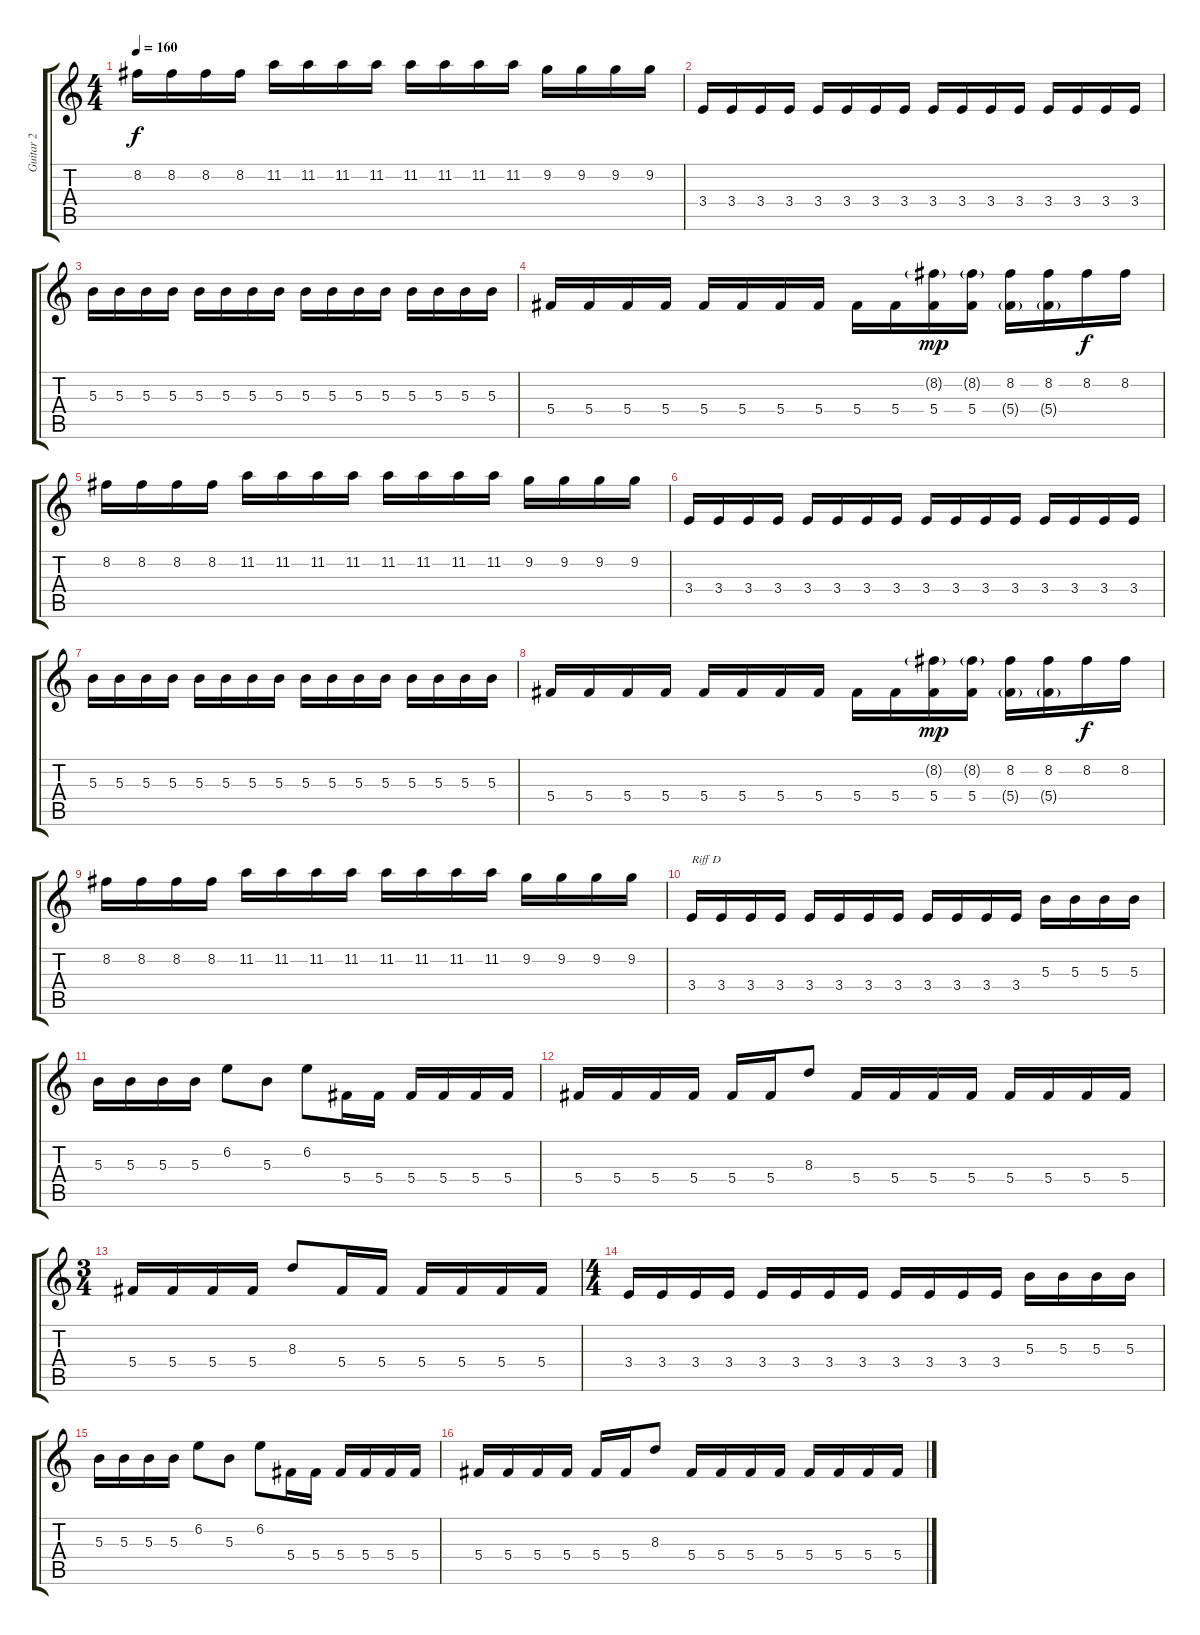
\track ("Guitar 2" "Guitar 2") {instrument distortionguitar}
\staff {score tabs}
\tuning (Eb4 Bb3 Gb3 Db3 Ab2 Eb2) {hide}
\ts (4 4)
\tempo 160
\clef g2
\ks c
8.2.16{dy f} 8.2.16 8.2.16 8.2.16 11.2.16 11.2.16 11.2.16 11.2.16 11.2.16 11.2.16 11.2.16 11.2.16 9.2.16 9.2.16 9.2.16 9.2.16 |
3.4.16{txt " "} 3.4.16 3.4.16 3.4.16 3.4.16 3.4.16 3.4.16 3.4.16 3.4.16 3.4.16 3.4.16 3.4.16 3.4.16 3.4.16 3.4.16 3.4.16 |
5.3.16 5.3.16 5.3.16 5.3.16 5.3.16 5.3.16 5.3.16 5.3.16 5.3.16 5.3.16 5.3.16 5.3.16 5.3.16 5.3.16 5.3.16 5.3.16 |
5.4.16 5.4.16 5.4.16 5.4.16 5.4.16 5.4.16 5.4.16 5.4.16 5.4.16 5.4.16 (8.2{g} 5.4).16{dy mp} (8.2{g} 5.4).16 (8.2 5.4{g}).16 (8.2 5.4{g}).16 8.2.16{dy f} 8.2.16 |
8.2.16 8.2.16 8.2.16 8.2.16 11.2.16 11.2.16 11.2.16 11.2.16 11.2.16 11.2.16 11.2.16 11.2.16 9.2.16 9.2.16 9.2.16 9.2.16 |
3.4.16{txt " "} 3.4.16 3.4.16 3.4.16 3.4.16 3.4.16 3.4.16 3.4.16 3.4.16 3.4.16 3.4.16 3.4.16 3.4.16 3.4.16 3.4.16 3.4.16 |
5.3.16 5.3.16 5.3.16 5.3.16 5.3.16 5.3.16 5.3.16 5.3.16 5.3.16 5.3.16 5.3.16 5.3.16 5.3.16 5.3.16 5.3.16 5.3.16 |
5.4.16 5.4.16 5.4.16 5.4.16 5.4.16 5.4.16 5.4.16 5.4.16 5.4.16 5.4.16 (8.2{g} 5.4).16{dy mp} (8.2{g} 5.4).16 (8.2 5.4{g}).16 (8.2 5.4{g}).16 8.2.16{dy f} 8.2.16 |
8.2.16 8.2.16 8.2.16 8.2.16 11.2.16 11.2.16 11.2.16 11.2.16 11.2.16 11.2.16 11.2.16 11.2.16 9.2.16 9.2.16 9.2.16 9.2.16 |
3.4.16{txt "Riff D"} 3.4.16 3.4.16 3.4.16 3.4.16 3.4.16 3.4.16 3.4.16 3.4.16 3.4.16 3.4.16 3.4.16 5.3.16 5.3.16 5.3.16 5.3.16 |
5.3.16 5.3.16 5.3.16 5.3.16 6.2.8 5.3.8 6.2.8 5.4.16 5.4.16 5.4.16 5.4.16 5.4.16 5.4.16 |
5.4.16 5.4.16 5.4.16 5.4.16 5.4.16 5.4.16 8.3.8 5.4.16 5.4.16 5.4.16 5.4.16 5.4.16 5.4.16 5.4.16 5.4.16 |
\ts (3 4)
5.4.16 5.4.16 5.4.16 5.4.16 8.3.8 5.4.16 5.4.16 5.4.16 5.4.16 5.4.16 5.4.16 |
\ts (4 4)
3.4.16{txt " "} 3.4.16 3.4.16 3.4.16 3.4.16 3.4.16 3.4.16 3.4.16 3.4.16 3.4.16 3.4.16 3.4.16 5.3.16 5.3.16 5.3.16 5.3.16 |
5.3.16 5.3.16 5.3.16 5.3.16 6.2.8 5.3.8 6.2.8 5.4.16 5.4.16 5.4.16 5.4.16 5.4.16 5.4.16 |
5.4.16 5.4.16 5.4.16 5.4.16 5.4.16 5.4.16 8.3.8 5.4.16 5.4.16 5.4.16 5.4.16 5.4.16 5.4.16 5.4.16 5.4.16
